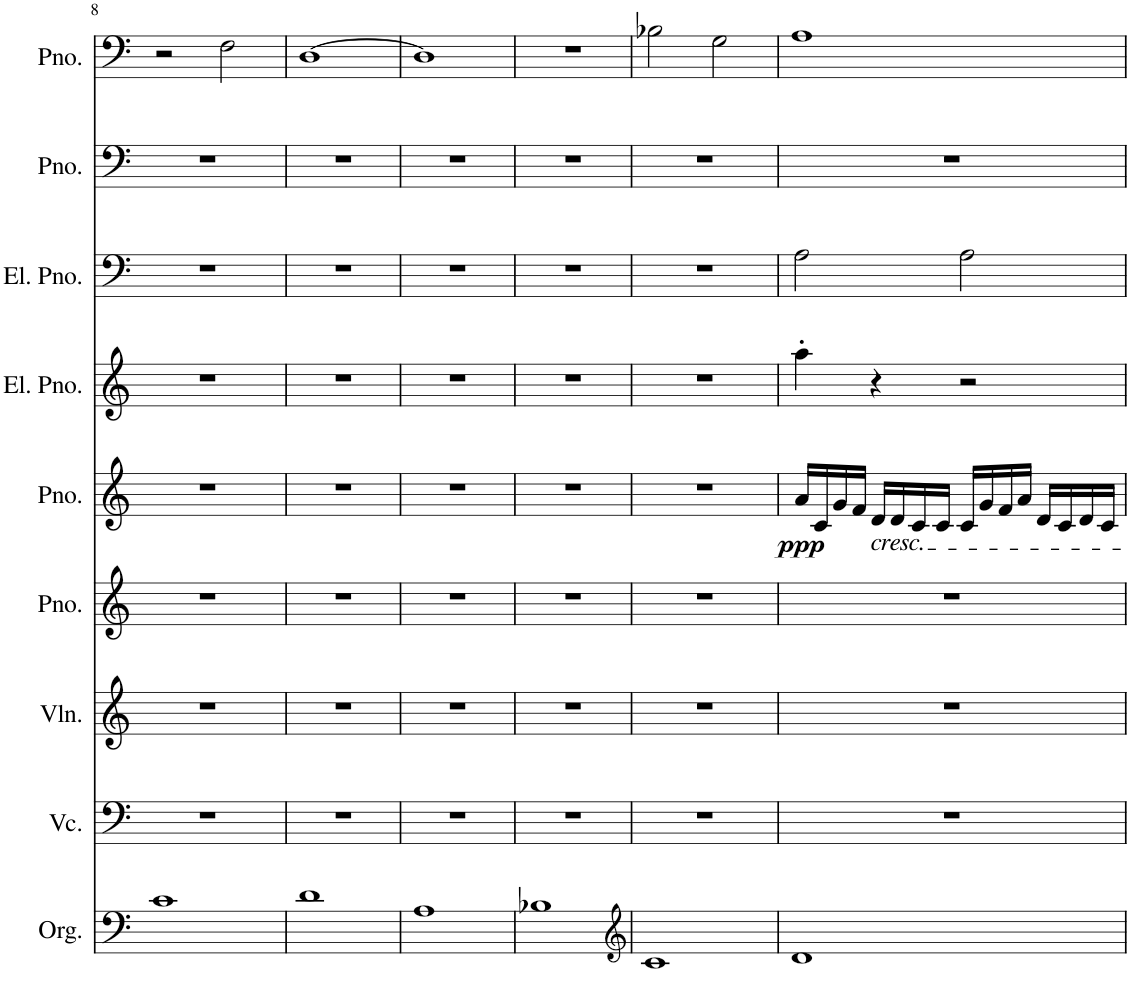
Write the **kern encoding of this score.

**kern	**kern	**kern	**kern	**kern	**dynam	**kern	**kern	**kern	**kern
*part9	*part8	*part7	*part6	*part5	*part5	*part4	*part3	*part2	*part1
*staff9	*staff8	*staff7	*staff6	*staff5	*staff5	*staff4	*staff3	*staff2	*staff1
*I"オルガン	*I"チェロ	*I"ヴァイオリン	*I"ピアノ	*I"ピアノ	*	*I"エレクトリックピアノ	*I"エレクトリックピアノ	*I"ピアノ	*I"ピアノ
!!LO:PB:g=z
*clefF4	*clefF4	*clefG2	*clefG2	*clefG2	*	*clefG2	*clefF4	*clefF4	*clefF4
*k[]	*k[]	*k[]	*k[]	*k[]	*	*k[]	*k[]	*k[]	*k[]
*M4/4	*M4/4	*M4/4	*M4/4	*M4/4	*	*M4/4	*M4/4	*M4/4	*M4/4
=8	=8	=8	=8	=8	=8	=8	=8	=8	=8
1c	1r	1r	1r	1r	.	1r	1r	1r	2r
.	.	.	.	.	.	.	.	.	2F\
=9	=9	=9	=9	=9	=9	=9	=9	=9	=9
1d	1r	1r	1r	1r	.	1r	1r	1r	[1D
=10	=10	=10	=10	=10	=10	=10	=10	=10	=10
1A	1r	1r	1r	1r	.	1r	1r	1r	1D]
=11	=11	=11	=11	=11	=11	=11	=11	=11	=11
1B-X	1r	1r	1r	1r	.	1r	1r	1r	1r
=12	=12	=12	=12	=12	=12	=12	=12	=12	=12
*clefG2	*	*	*	*	*	*	*	*	*
1c	1r	1r	1r	1r	.	1r	1r	1r	2B-X\
.	.	.	.	.	.	.	.	.	2G\
=13	=13	=13	=13	=13	=13	=13	=13	=13	=13
!	!	!	!	!	!LO:DY:b	!	!	!	!
1d	1r	1r	1r	16a/LL	ppp	4aa'\	2A\	1r	1A
.	.	.	.	16c/	.	.	.	.	.
.	.	.	.	16g/	.	.	.	.	.
.	.	.	.	16f/JJ	.	.	.	.	.
!	!	!	!	!LO:TX:b:i:t=cresc.	!	!	!	!	!
.	.	.	.	16d/LL	.	4r	.	.	.
.	.	.	.	16d/	.	.	.	.	.
.	.	.	.	16c/	.	.	.	.	.
.	.	.	.	16c/JJ	.	.	.	.	.
.	.	.	.	16c/LL	.	2r	2A\	.	.
.	.	.	.	16g/	.	.	.	.	.
.	.	.	.	16f/	.	.	.	.	.
.	.	.	.	16a/JJ	.	.	.	.	.
.	.	.	.	16d/LL	.	.	.	.	.
.	.	.	.	16c/	.	.	.	.	.
.	.	.	.	16d/	.	.	.	.	.
.	.	.	.	16c/JJ	.	.	.	.	.
=	=	=	=	=	=	=	=	=	=
*-	*-	*-	*-	*-	*-	*-	*-	*-	*-
